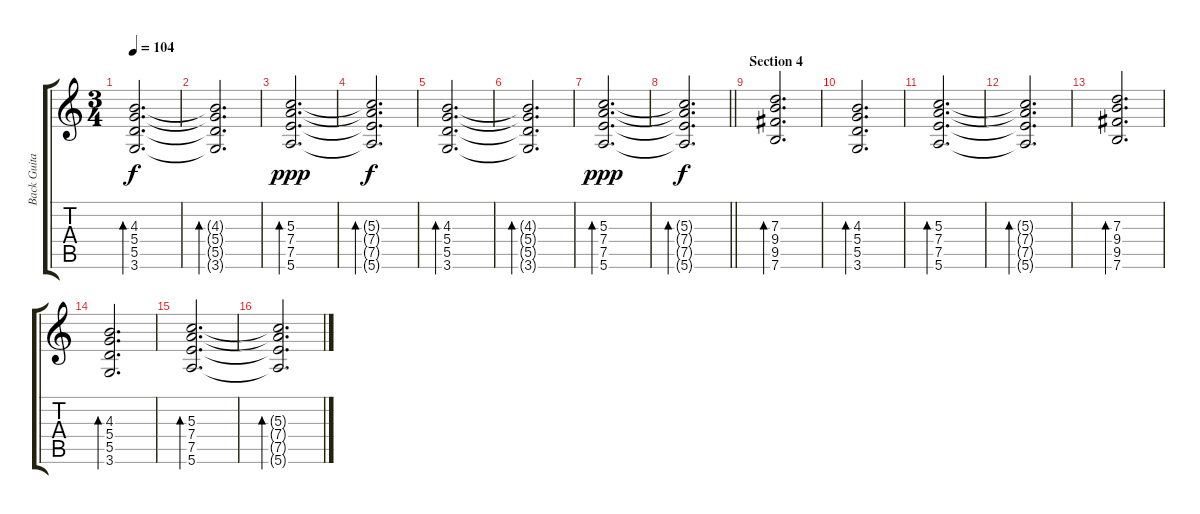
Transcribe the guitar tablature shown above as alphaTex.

\track ("Back Guitar" "Back Guita") {instrument acousticguitarsteel}
\staff {score tabs}
\tuning (E4 B3 G3 D3 A2 E2) {hide}
\ts (3 4)
\tempo 104
\clef g2
\ks c
(4.3 5.4 5.5 3.6).2{d bd 240 dy f} |
(4.3{t} 5.4{t} 5.5{t} 3.6{t}).2{d bd 240} |
(5.3 7.4 7.5 5.6).2{d bd 240 dy ppp} |
(5.3{t} 7.4{t} 7.5{t} 5.6{t}).2{d bd 240 dy f} |
(4.3 5.4 5.5 3.6).2{d bd 240} |
(4.3{t} 5.4{t} 5.5{t} 3.6{t}).2{d bd 240} |
(5.3 7.4 7.5 5.6).2{d bd 240 dy ppp} |
\barLineRight lightlight
(5.3{t} 7.4{t} 7.5{t} 5.6{t}).2{d bd 240 dy f} |
\section ("" "Section 4")
(7.3 9.4 9.5 7.6).2{d bd 240} |
(4.3 5.4 5.5 3.6).2{d bd 240} |
(5.3 7.4 7.5 5.6).2{d bd 240} |
(5.3{t} 7.4{t} 7.5{t} 5.6{t}).2{d bd 240} |
(7.3 9.4 9.5 7.6).2{d bd 240} |
(4.3 5.4 5.5 3.6).2{d bd 240} |
(5.3 7.4 7.5 5.6).2{d bd 240} |
(5.3{t} 7.4{t} 7.5{t} 5.6{t}).2{d bd 240}
